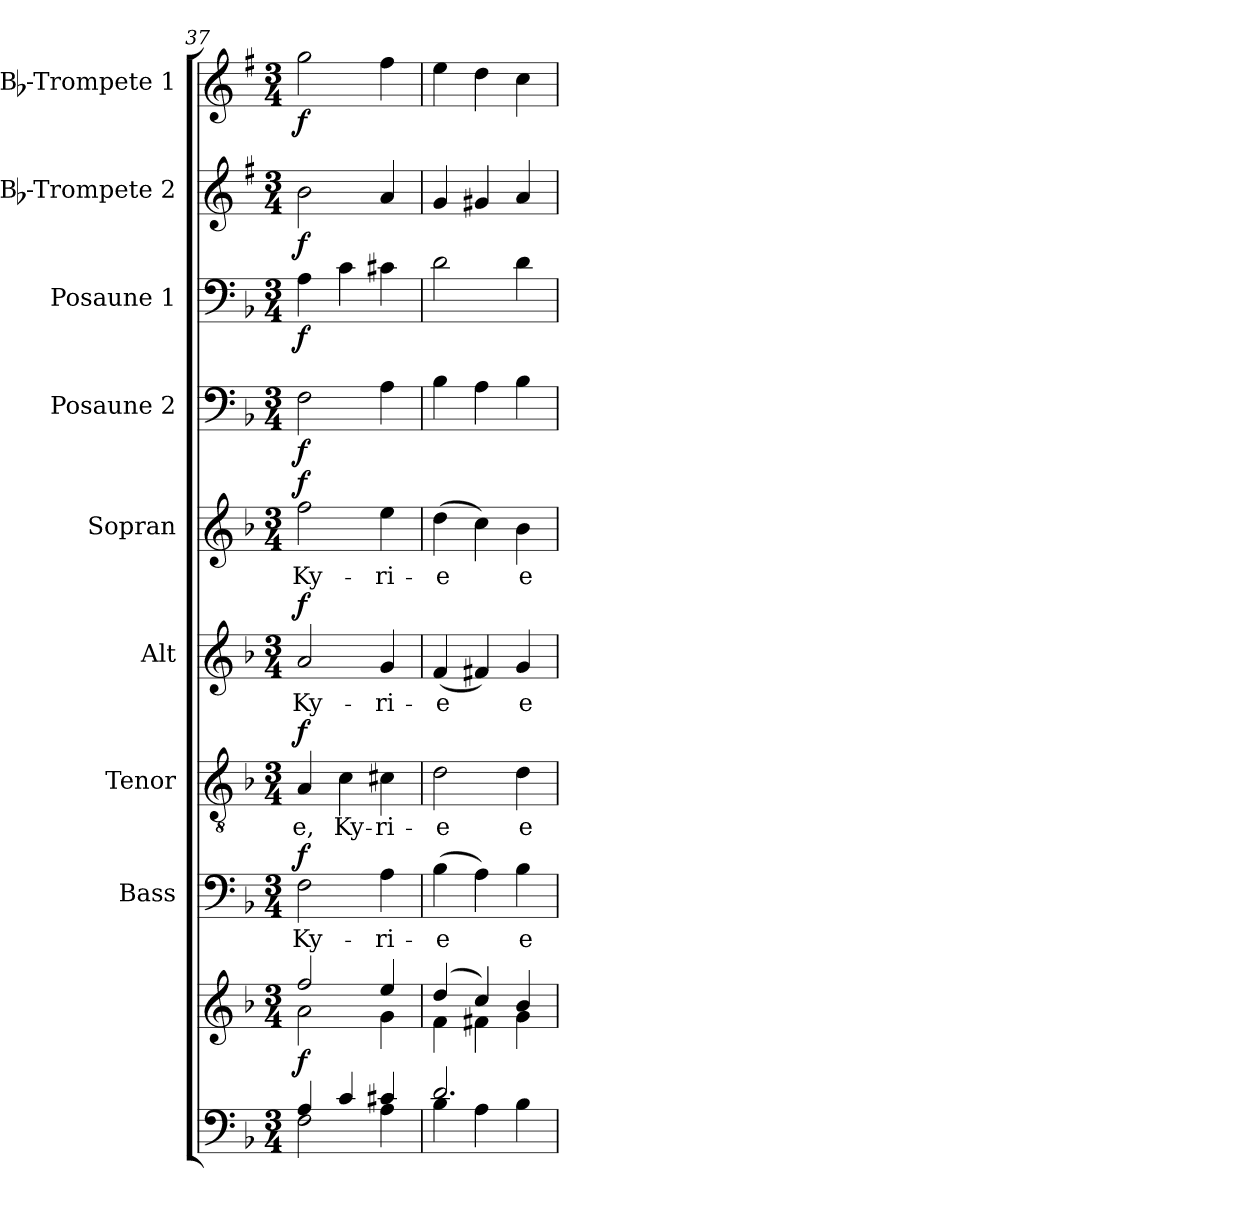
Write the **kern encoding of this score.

**kern	**kern	**dynam	**kern	**text	**dynam	**kern	**text	**dynam	**kern	**text	**dynam	**kern	**text	**dynam	**kern	**dynam	**kern	**dynam	**kern	**dynam	**kern	**dynam
*part9	*part9	*part9	*part8	*part8	*part8	*part7	*part7	*part7	*part6	*part6	*part6	*part5	*part5	*part5	*part4	*part4	*part3	*part3	*part2	*part2	*part1	*part1
*staff10	*staff9	*staff9/10	*staff8	*staff8	*staff8	*staff7	*staff7	*staff7	*staff6	*staff6	*staff6	*staff5	*staff5	*staff5	*staff4	*staff4	*staff3	*staff3	*staff2	*staff2	*staff1	*staff1
*	*	*	*I"Bass	*	*	*I"Tenor	*	*	*I"Alt	*	*	*I"Sopran	*	*	*I"Posaune 2	*	*I"Posaune 1	*	*I"Bb-Trompete 2	*	*I"Bb-Trompete 1	*
*	*	*	*I'B.	*	*	*I'T.	*	*	*I'A.	*	*	*I'S.	*	*	*I'Pos. 2	*	*I'Pos. 1	*	*I'Bb Trp. 2	*	*I'Bb Trp. 1	*
*clefF4	*clefG2	*	*clefF4	*	*	*clefGv2	*	*	*clefG2	*	*	*clefG2	*	*	*clefF4	*	*clefF4	*	*clefG2	*	*clefG2	*
*	*	*	*	*	*	*	*	*	*	*	*	*	*	*	*	*	*	*	*ITrd1c2	*	*ITrd1c2	*
*k[b-]	*k[b-]	*	*k[b-]	*	*	*k[b-]	*	*	*k[b-]	*	*	*k[b-]	*	*	*k[b-]	*	*k[b-]	*	*k[b-]	*	*k[b-]	*
*F:	*F:	*	*F:	*	*	*F:	*	*	*F:	*	*	*F:	*	*	*F:	*	*F:	*	*F:	*	*F:	*
*M3/4	*M3/4	*	*M3/4	*	*	*M3/4	*	*	*M3/4	*	*	*M3/4	*	*	*M3/4	*	*M3/4	*	*M3/4	*	*M3/4	*
=37	=37	=37	=37	=37	=37	=37	=37	=37	=37	=37	=37	=37	=37	=37	=37	=37	=37	=37	=37	=37	=37	=37
*^	*^	*	*	*	*	*	*	*	*	*	*	*	*	*	*	*	*	*	*	*	*	*
!	!	!	!	!LO:DY:b	!	!LO:LY:b	!LO:DY:a	!	!LO:LY:b	!LO:DY:a	!	!LO:LY:b	!LO:DY:a	!	!LO:LY:b	!LO:DY:a	!	!LO:DY:b	!	!LO:DY:b	!	!LO:DY:b	!	!LO:DY:b
4A/	2F\	2ff/	2a\	f	2F\	Ky-	f	4A/	-e,	f	2a/	Ky-	f	2ff\	Ky-	f	2F\	f	4A\	f	2a\	f	2ff\	f
!	!	!	!	!	!	!	!	!	!LO:LY:b	!	!	!	!	!	!	!	!	!	!	!	!	!	!	!
4c/	.	.	.	.	.	.	.	4c\	Ky-	.	.	.	.	.	.	.	.	.	4c\	.	.	.	.	.
!	!	!	!	!	!	!LO:LY:b	!	!	!LO:LY:b	!	!	!LO:LY:b	!	!	!LO:LY:b	!	!	!	!	!	!	!	!	!
4c#X/	4A\	4ee/	4g\	.	4A\	-ri-	.	4c#X\	-ri-	.	4g/	-ri-	.	4ee\	-ri-	.	4A\	.	4c#X\	.	4g/	.	4ee\	.
=38	=38	=38	=38	=38	=38	=38	=38	=38	=38	=38	=38	=38	=38	=38	=38	=38	=38	=38	=38	=38	=38	=38	=38	=38
!	!	!	!	!	!	!LO:LY:b	!	!	!LO:LY:b	!	!	!LO:LY:b	!	!	!LO:LY:b	!	!	!	!	!	!	!	!	!
2.d/	4B-\	(4dd/	4f\	.	(>4B-\	-e	.	2d\	-e	.	(<4f/	-e	.	(>4dd\	-e	.	4B-\	.	2d\	.	4f/	.	4dd\	.
.	4A\	4cc/)	4f#X\	.	4A\)	.	.	.	.	.	4f#X/)	.	.	4cc\)	.	.	4A\	.	.	.	4f#X/	.	4cc\	.
!	!	!	!	!	!	!LO:LY:b	!	!	!LO:LY:b	!	!	!LO:LY:b	!	!	!LO:LY:b	!	!	!	!	!	!	!	!	!
.	4B-\	4b-/	4g\	.	4B-\	e-	.	4d\	e-	.	4g/	e-	.	4b-\	e-	.	4B-\	.	4d\	.	4g/	.	4b-\	.
*v	*v	*	*	*	*	*	*	*	*	*	*	*	*	*	*	*	*	*	*	*	*	*	*	*
*	*v	*v	*	*	*	*	*	*	*	*	*	*	*	*	*	*	*	*	*	*	*	*	*
=	=	=	=	=	=	=	=	=	=	=	=	=	=	=	=	=	=	=	=	=	=	=
*-	*-	*-	*-	*-	*-	*-	*-	*-	*-	*-	*-	*-	*-	*-	*-	*-	*-	*-	*-	*-	*-	*-
